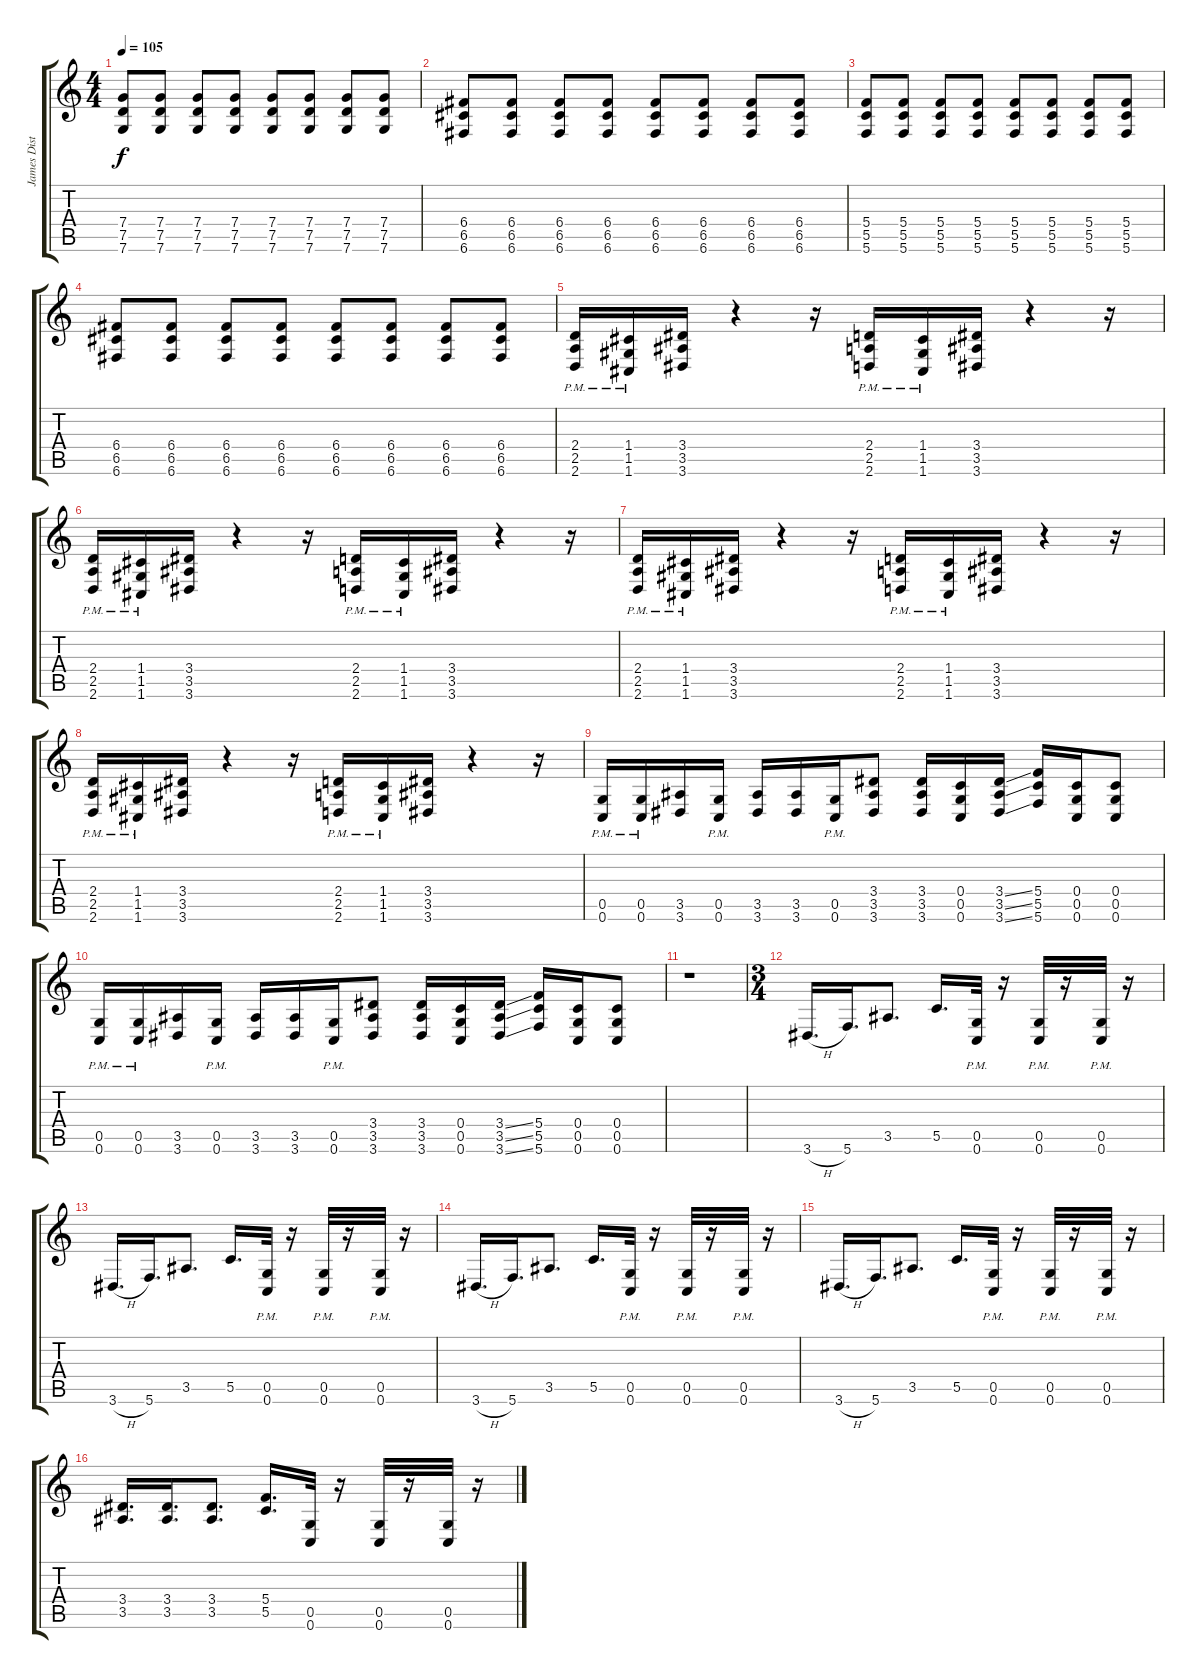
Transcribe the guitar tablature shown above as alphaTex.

\track ("James Distortion" "James Dist") {instrument distortionguitar}
\staff {score tabs}
\tuning (D4 A3 F3 C3 G2 C2) {hide}
\ts (4 4)
\tempo 105
\clef g2
\ks c
(7.4 7.5 7.6).8{dy f} (7.4 7.5 7.6).8 (7.4 7.5 7.6).8 (7.4 7.5 7.6).8 (7.4 7.5 7.6).8 (7.4 7.5 7.6).8 (7.4 7.5 7.6).8 (7.4 7.5 7.6).8 |
(6.4 6.5 6.6).8 (6.4 6.5 6.6).8 (6.4 6.5 6.6).8 (6.4 6.5 6.6).8 (6.4 6.5 6.6).8 (6.4 6.5 6.6).8 (6.4 6.5 6.6).8 (6.4 6.5 6.6).8 |
(5.4 5.5 5.6).8 (5.4 5.5 5.6).8 (5.4 5.5 5.6).8 (5.4 5.5 5.6).8 (5.4 5.5 5.6).8 (5.4 5.5 5.6).8 (5.4 5.5 5.6).8 (5.4 5.5 5.6).8 |
(6.4 6.5 6.6).8 (6.4 6.5 6.6).8 (6.4 6.5 6.6).8 (6.4 6.5 6.6).8 (6.4 6.5 6.6).8 (6.4 6.5 6.6).8 (6.4 6.5 6.6).8 (6.4 6.5 6.6).8 |
(2.4{pm} 2.5{pm} 2.6{pm}).16 (1.4{pm} 1.5{pm} 1.6{pm}).16 (3.4 3.5 3.6).16 r.4 r.16 (2.4{pm} 2.5{pm} 2.6{pm}).16 (1.4{pm} 1.5{pm} 1.6{pm}).16 (3.4 3.5 3.6).16 r.4 r.16 |
(2.4{pm} 2.5{pm} 2.6{pm}).16 (1.4{pm} 1.5{pm} 1.6{pm}).16 (3.4 3.5 3.6).16 r.4 r.16 (2.4{pm} 2.5{pm} 2.6{pm}).16 (1.4{pm} 1.5{pm} 1.6{pm}).16 (3.4 3.5 3.6).16 r.4 r.16 |
(2.4{pm} 2.5{pm} 2.6{pm}).16 (1.4{pm} 1.5{pm} 1.6{pm}).16 (3.4 3.5 3.6).16 r.4 r.16 (2.4{pm} 2.5{pm} 2.6{pm}).16 (1.4{pm} 1.5{pm} 1.6{pm}).16 (3.4 3.5 3.6).16 r.4 r.16 |
(2.4{pm} 2.5{pm} 2.6{pm}).16 (1.4{pm} 1.5{pm} 1.6{pm}).16 (3.4 3.5 3.6).16 r.4 r.16 (2.4{pm} 2.5{pm} 2.6{pm}).16 (1.4{pm} 1.5{pm} 1.6{pm}).16 (3.4 3.5 3.6).16 r.4 r.16 |
(0.5{pm} 0.6).16 (0.5{pm} 0.6).16 (3.5 3.6).16 (0.5{pm} 0.6).16 (3.5 3.6).16 (3.5 3.6).16 (0.5{pm} 0.6).16 (3.4 3.5 3.6).8 (3.4 3.5 3.6).16 (0.4 0.5 0.6).16 (3.4{ss} 3.5{ss} 3.6{ss}).16 (5.4 5.5 5.6).16 (0.4 0.5 0.6).16 (0.4 0.5 0.6).8 |
(0.5{pm} 0.6).16 (0.5{pm} 0.6).16 (3.5 3.6).16 (0.5{pm} 0.6).16 (3.5 3.6).16 (3.5 3.6).16 (0.5{pm} 0.6).16 (3.4 3.5 3.6).8 (3.4 3.5 3.6).16 (0.4 0.5 0.6).16 (3.4{ss} 3.5{ss} 3.6{ss}).16 (5.4 5.5 5.6).16 (0.4 0.5 0.6).16 (0.4 0.5 0.6).8 |
r.1 |
\ts (3 4)
3.6{h}.16{d} 5.6.16{d} 3.5.8{d} 5.5.16{d} (0.5{pm} 0.6).32 r.16 (0.5{pm} 0.6).32 r.16 (0.5{pm} 0.6).32 r.16 |
3.6{h}.16{d} 5.6.16{d} 3.5.8{d} 5.5.16{d} (0.5{pm} 0.6).32 r.16 (0.5{pm} 0.6).32 r.16 (0.5{pm} 0.6).32 r.16 |
3.6{h}.16{d} 5.6.16{d} 3.5.8{d} 5.5.16{d} (0.5{pm} 0.6).32 r.16 (0.5{pm} 0.6).32 r.16 (0.5{pm} 0.6).32 r.16 |
3.6{h}.16{d} 5.6.16{d} 3.5.8{d} 5.5.16{d} (0.5{pm} 0.6).32 r.16 (0.5{pm} 0.6).32 r.16 (0.5{pm} 0.6).32 r.16 |
(3.4 3.5).16{d} (3.4 3.5).16{d} (3.4 3.5).8{d} (5.4 5.5).16{d} (0.5 0.6).32 r.16 (0.5 0.6).32 r.16 (0.5 0.6).32 r.16
